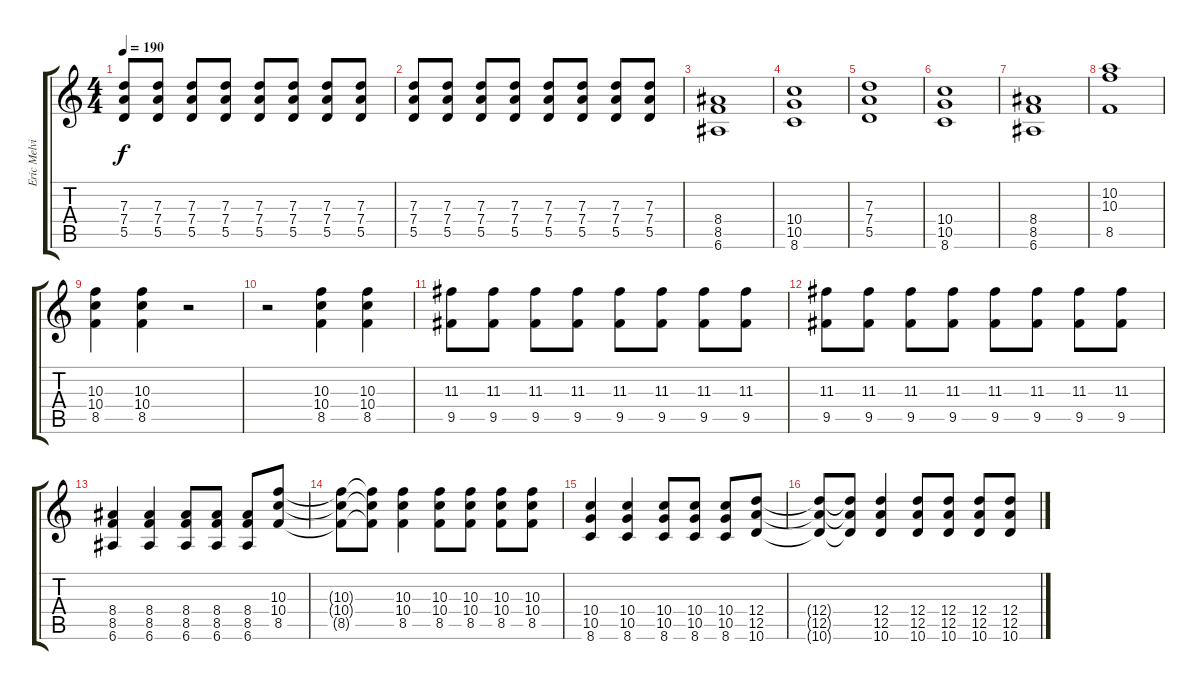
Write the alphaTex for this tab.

\track ("Eric Melvin" "Eric Melvi") {instrument overdrivenguitar}
\staff {score tabs}
\tuning (E4 B3 G3 D3 A2 E2) {hide}
\ts (4 4)
\tempo 190
\clef g2
\ks c
(7.3 7.4 5.5).8{dy f} (7.3 7.4 5.5).8 (7.3 7.4 5.5).8 (7.3 7.4 5.5).8 (7.3 7.4 5.5).8 (7.3 7.4 5.5).8 (7.3 7.4 5.5).8 (7.3 7.4 5.5).8 |
(7.3 7.4 5.5).8 (7.3 7.4 5.5).8 (7.3 7.4 5.5).8 (7.3 7.4 5.5).8 (7.3 7.4 5.5).8 (7.3 7.4 5.5).8 (7.3 7.4 5.5).8 (7.3 7.4 5.5).8 |
(8.4 8.5 6.6).1 |
(10.4 10.5 8.6).1 |
(7.3 7.4 5.5).1 |
(10.4 10.5 8.6).1 |
(8.4 8.5 6.6).1 |
(10.2 10.3 8.5).1 |
(10.3 10.4 8.5).4 (10.3 10.4 8.5).4 r.2 |
r.2 (10.3 10.4 8.5).4 (10.3 10.4 8.5).4 |
(11.3 9.5).8 (11.3 9.5).8 (11.3 9.5).8 (11.3 9.5).8 (11.3 9.5).8 (11.3 9.5).8 (11.3 9.5).8 (11.3 9.5).8 |
(11.3 9.5).8 (11.3 9.5).8 (11.3 9.5).8 (11.3 9.5).8 (11.3 9.5).8 (11.3 9.5).8 (11.3 9.5).8 (11.3 9.5).8 |
(8.4 8.5 6.6).4 (8.4 8.5 6.6).4 (8.4 8.5 6.6).8 (8.4 8.5 6.6).8 (8.4 8.5 6.6).8 (10.3 10.4 8.5).8 |
(10.3{t} 10.4{t} 8.5{t}).8 (10.3{t} 10.4{t} 8.5{t}).8 (10.3 10.4 8.5).4 (10.3 10.4 8.5).8 (10.3 10.4 8.5).8 (10.3 10.4 8.5).8 (10.3 10.4 8.5).8 |
(10.4 10.5 8.6).4 (10.4 10.5 8.6).4 (10.4 10.5 8.6).8 (10.4 10.5 8.6).8 (10.4 10.5 8.6).8 (12.4 12.5 10.6).8 |
(12.4{t} 12.5{t} 10.6{t}).8 (12.4{t} 12.5{t} 10.6{t}).8 (12.4 12.5 10.6).4 (12.4 12.5 10.6).8 (12.4 12.5 10.6).8 (12.4 12.5 10.6).8 (12.4 12.5 10.6).8
